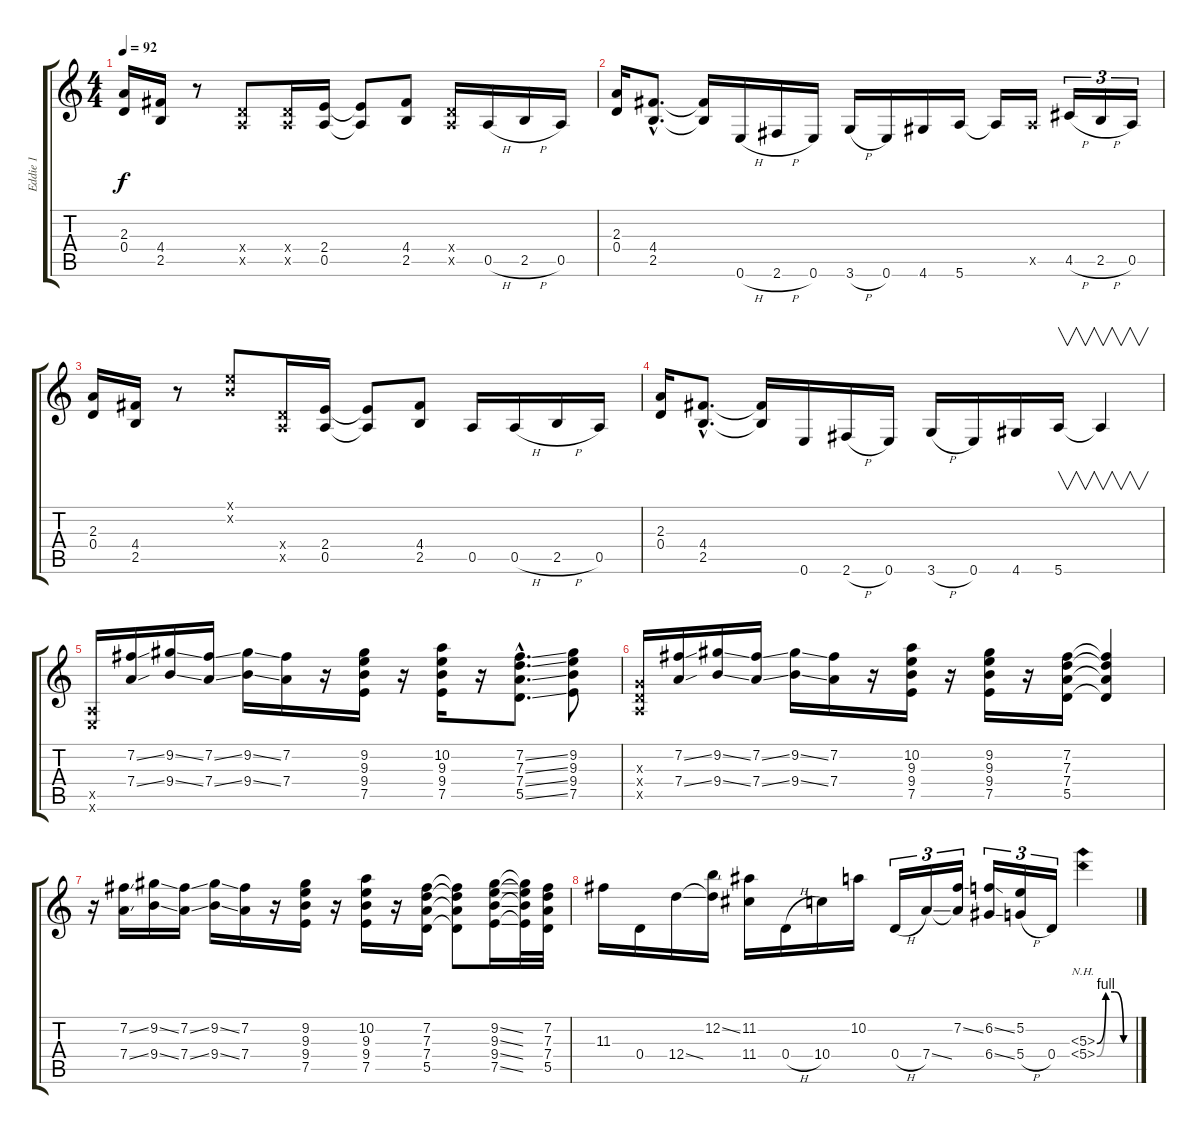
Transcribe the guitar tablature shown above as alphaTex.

\track ("Eddie 1" "Eddie 1") {instrument overdrivenguitar}
\staff {score tabs}
\tuning (E4 B3 G3 D3 A2 E2) {hide}
\ts (4 4)
\tempo 92
\clef g2
\ks c
(2.3 0.4).16{dy f} (4.4 2.5).16 r.8 (0.4{x} 0.5{x}).8 (0.4{x} 0.5{x}).16 (2.4 0.5).16 (2.4{t} 0.5{t}).8 (4.4 2.5).8 (0.4{x} 0.5{x}).16 0.5{h}.16 2.5{h}.16 0.5.16 |
(2.3 0.4).16 (4.4{hac} 2.5{hac}).8{d} (4.4{t} 2.5{t}).16 0.6{h}.16 2.6{h}.16 0.6.16 3.6{h}.16 0.6.16 4.6.16 5.6.16 5.6{t}.16 0.5{x}.16 4.5{h}.16{tu (3 2)} 2.5{h}.16{tu (3 2)} 0.5.16{tu (3 2)} |
(2.3 0.4).16 (4.4 2.5).16 r.8 (0.1{x} 0.2{x}).8 (0.4{x} 0.5{x}).16 (2.4 0.5).16 (2.4{t} 0.5{t}).8 (4.4 2.5).8 0.5.16 0.5{h}.16 2.5{h}.16 0.5.16 |
(2.3 0.4).16 (4.4{hac} 2.5{hac}).8{d} (4.4{t} 2.5{t}).16 0.6.16 2.6{h}.16 0.6.16 3.6{h}.16 0.6.16 4.6.16 5.6.16{v} 5.6{t}.4{v} |
(0.5{x} 0.6{x}).16 (7.2{ss} 7.4{ss}).16 (9.2{ss} 9.4{ss}).16 (7.2{ss} 7.4{ss}).16 (9.2{ss} 9.4{ss}).16 (7.2 7.4).16 r.16 (9.2 9.3 9.4 7.5).16 r.16 (10.2 9.3 9.4 7.5).16 r.16 (7.2{ss hac} 7.3{ss hac} 7.4{ss hac} 5.5{ss hac}).8{d} (9.2 9.3 9.4 7.5).8 |
(0.3{x} 0.4{x} 0.5{x}).16 (7.2{ss} 7.4{ss}).16 (9.2{ss} 9.4{ss}).16 (7.2{ss} 7.4{ss}).16 (9.2{ss} 9.4{ss}).16 (7.2 7.4).16 r.16 (10.2 9.3 9.4 7.5).16 r.16 (9.2 9.3 9.4 7.5).16 r.16 (7.2 7.3 7.4 5.5).16 (7.2{t} 7.3{t} 7.4{t} 5.5{t}).4 |
r.16 (7.2{ss} 7.4{ss}).16 (9.2{ss} 9.4{ss}).16 (7.2{ss} 7.4{ss}).16 (9.2{ss} 9.4{ss}).16 (7.2 7.4).16 r.16 (9.2 9.3 9.4 7.5).16 r.16 (10.2 9.3 9.4 7.5).16 r.16 (7.2 7.3 7.4 5.5).16 (7.2{t} 7.3{t} 7.4{t} 5.5{t}).8 (9.2{ss} 9.3{ss} 9.4{ss} 7.5{ss}).16 (9.2{t} 9.3{t} 9.4{t} 7.5{t}).32 (7.2 7.3 7.4 5.5).32 |
11.3.16 0.4.16 12.4{ss}.16 (12.2{ss} 12.4{t}).16 (11.2 11.4).16 0.4{h}.16 10.4.16 10.2.16 0.4{h}.16{tu (3 2)} 7.4{ss}.16{tu (3 2)} (7.2{ss} 7.4{t}).16{tu (3 2)} (6.2{ss} 6.4{ss}).16{tu (3 2)} (5.2 5.4{h}).16{tu (3 2)} 0.4.16{tu (3 2)} (5.3{be (custom 0 0 15 4 30 4 45 0 60 0) nh} 5.4{be (custom 0 0 15 4 30 4 45 0 60 0) nh}).4
